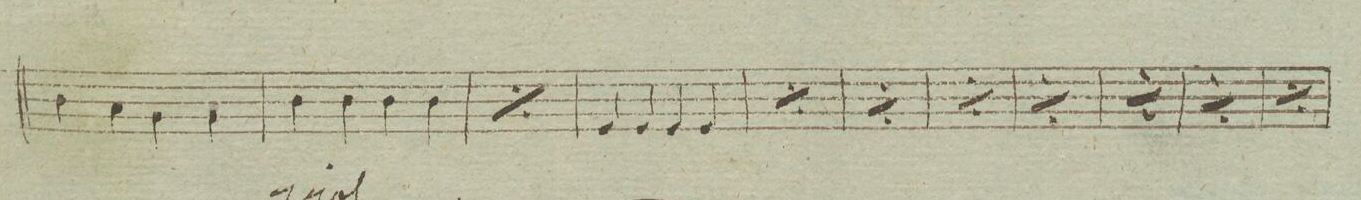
**kern	**dynam
*I"Basso	*
*clefF4	*
*k[]	*
*met(c|)	*
*M2/2	*
4D\	.
4C\	.
4BB\	.
4BB\	.
=63	=63
4D\	.
4D\	.
4D\	.
4D\	.
=64	=64
*rep	*
4D\	.
4D\	.
4D\	.
4D\	.
*Xrep	*
=65	=65
4GG/	.
4GG/	.
4GG/	.
4GG/	.
=66	=66
*rep	*
4GG/	.
4GG/	.
4GG/	.
4GG/	.
*Xrep	*
=67	=67
*rep	*
4GG/	.
4GG/	.
4GG/	.
4GG/	.
*Xrep	*
=68	=68
*rep	*
4GG/	.
4GG/	.
4GG/	.
4GG/	.
*Xrep	*
=69	=69
*rep	*
4GG/	.
4GG/	.
4GG/	.
4GG/	.
*Xrep	*
=70	=70
*rep	*
4GG/	.
4GG/	.
4GG/	.
4GG/	.
*Xrep	*
=71	=71
*rep	*
4GG/	.
4GG/	.
4GG/	.
4GG/	.
*Xrep	*
=72	=72
*rep	*
4GG/	.
4GG/	.
4GG/	.
4GG/	.
*Xrep	*
=73	=73
*-	*-
